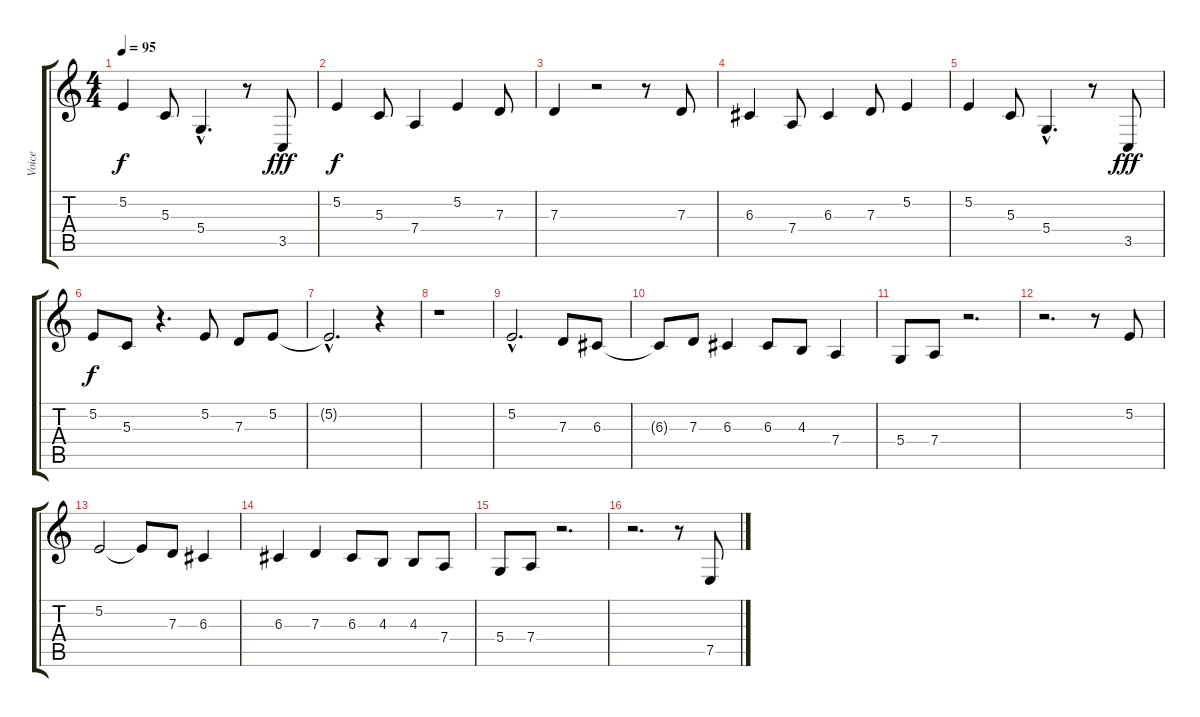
\track ("Voice" "Voice") {instrument flute}
\staff {score tabs}
\tuning (E4 B3 G3 D3 A2 E2) {hide}
\ts (4 4)
\tempo 95
\clef g2
\ks c
5.2.4{dy f} 5.3.8 5.4{hac}.4{d} r.8 3.5.8{dy fff} |
5.2.4{dy f} 5.3.8 7.4.4 5.2.4 7.3.8 |
7.3.4 r.2 r.8 7.3.8 |
6.3.4 7.4.8 6.3.4 7.3.8 5.2.4 |
5.2.4 5.3.8 5.4{hac}.4{d} r.8 3.5.8{dy fff} |
5.2.8{dy f} 5.3.8 r.4{d} 5.2.8 7.3.8 5.2.8 |
5.2{hac t}.2{d} r.4 |
r.1 |
5.2{hac}.2{d} 7.3.8 6.3.8 |
6.3{t}.8 7.3.8 6.3.4 6.3.8 4.3.8 7.4.4 |
5.4.8 7.4.8 r.2{d} |
r.2{d} r.8 5.2.8 |
5.2.2 5.2{t}.8 7.3.8 6.3.4 |
6.3.4 7.3.4 6.3.8 4.3.8 4.3.8 7.4.8 |
5.4.8 7.4.8 r.2{d} |
r.2{d} r.8 7.5.8
